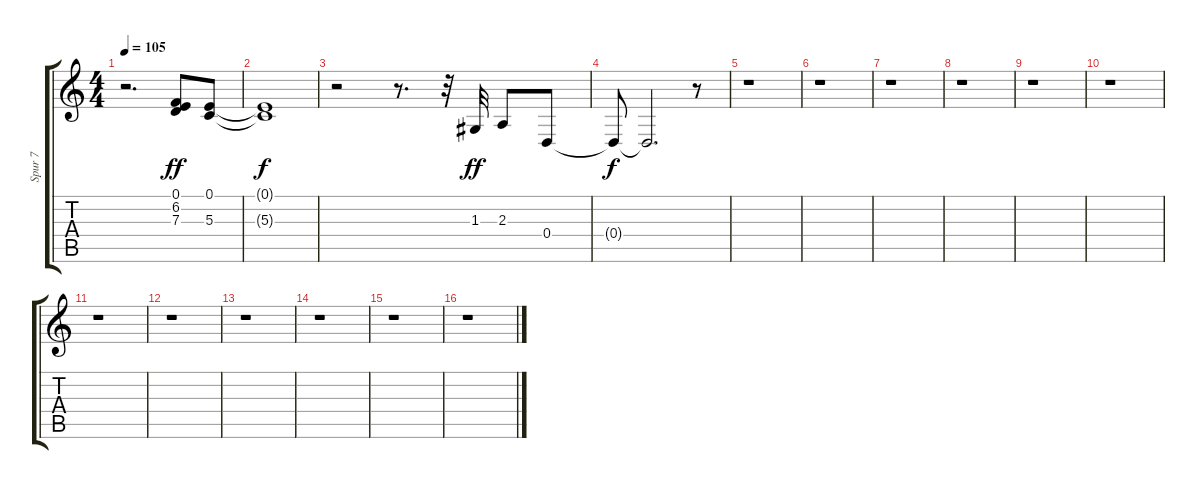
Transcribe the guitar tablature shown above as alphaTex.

\track ("Spur 7" "Spur 7") {instrument acousticgrandpiano}
\staff {score tabs}
\tuning (E4 B3 G3 D3 A2 E2) {hide}
\ts (4 4)
\tempo 105
\clef g2
\ks c
r.2{d dy f} (0.1 6.2 7.3).8{dy ff balance 12} (0.1 5.3).8{balance 7} |
(0.1{t} 5.3{t}).1{dy f} |
r.2 r.8{d} r.32 1.3.32{dy ff balance 13} 2.3.8 0.4.8{balance 7} |
0.4{t}.8{dy f} 0.4{t}.2{d balance 3} r.8 |
r.1 |
r.1 |
r.1 |
r.1 |
r.1 |
r.1 |
r.1 |
r.1 |
r.1 |
r.1 |
r.1 |
r.1
